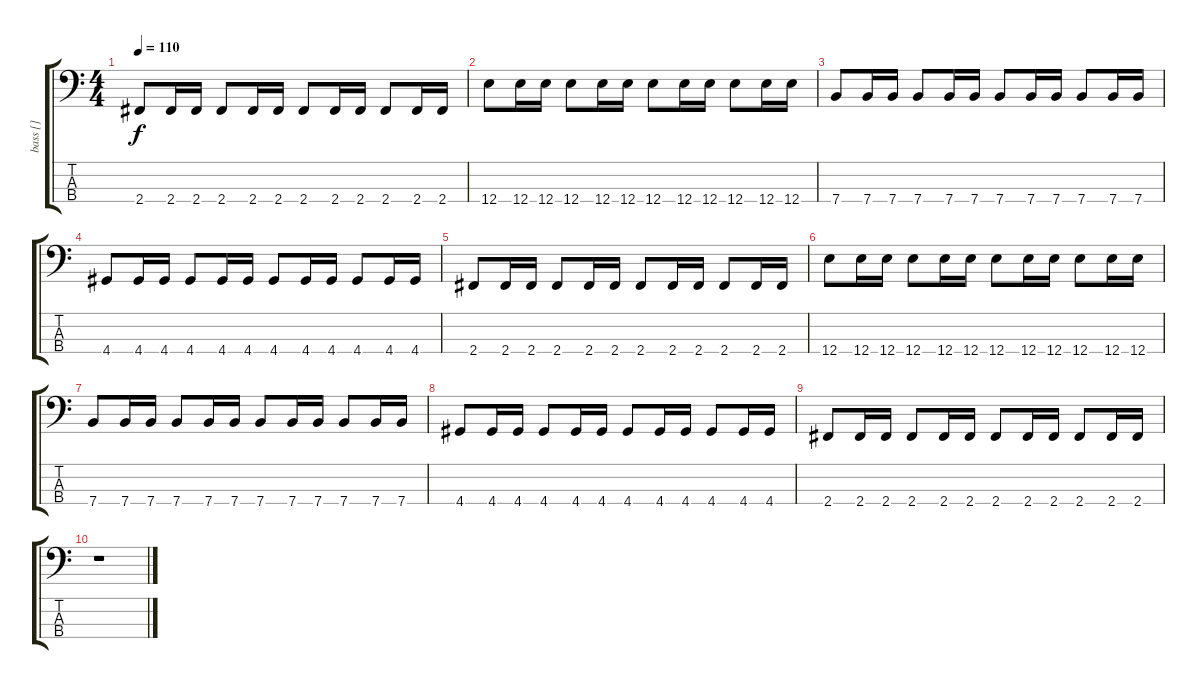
\track ("bass []" "bass []") {instrument electricbassfinger}
\staff {score tabs}
\tuning (G2 D2 A1 E1) {hide}
\ts (4 4)
\tempo 110
\clef f4
\ks c
2.4.8{dy f} 2.4.16 2.4.16 2.4.8 2.4.16 2.4.16 2.4.8 2.4.16 2.4.16 2.4.8 2.4.16 2.4.16 |
12.4.8 12.4.16 12.4.16 12.4.8 12.4.16 12.4.16 12.4.8 12.4.16 12.4.16 12.4.8 12.4.16 12.4.16 |
7.4.8 7.4.16 7.4.16 7.4.8 7.4.16 7.4.16 7.4.8 7.4.16 7.4.16 7.4.8 7.4.16 7.4.16 |
4.4.8 4.4.16 4.4.16 4.4.8 4.4.16 4.4.16 4.4.8 4.4.16 4.4.16 4.4.8 4.4.16 4.4.16 |
2.4.8 2.4.16 2.4.16 2.4.8 2.4.16 2.4.16 2.4.8 2.4.16 2.4.16 2.4.8 2.4.16 2.4.16 |
12.4.8 12.4.16 12.4.16 12.4.8 12.4.16 12.4.16 12.4.8 12.4.16 12.4.16 12.4.8 12.4.16 12.4.16 |
7.4.8 7.4.16 7.4.16 7.4.8 7.4.16 7.4.16 7.4.8 7.4.16 7.4.16 7.4.8 7.4.16 7.4.16 |
4.4.8 4.4.16 4.4.16 4.4.8 4.4.16 4.4.16 4.4.8 4.4.16 4.4.16 4.4.8 4.4.16 4.4.16 |
2.4.8 2.4.16 2.4.16 2.4.8 2.4.16 2.4.16 2.4.8 2.4.16 2.4.16 2.4.8 2.4.16 2.4.16 |
r.1
